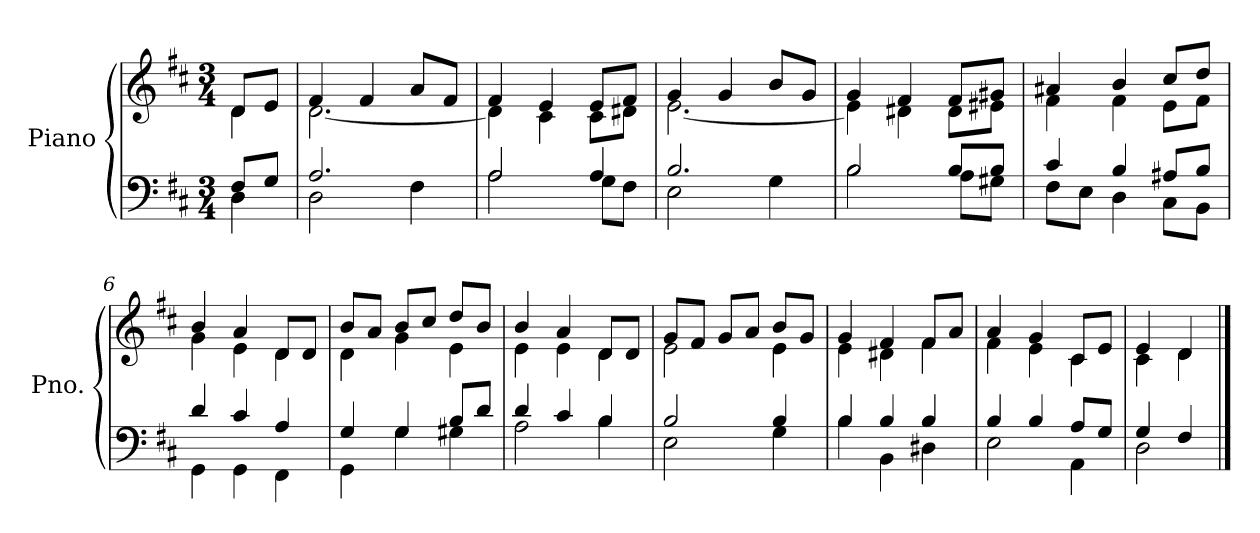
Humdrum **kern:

**kern	**kern
*part1	*part1
*staff2	*staff1
*I"Piano	*
*I'Pno.	*
*clefF4	*clefG2
*k[f#c#]	*k[f#c#]
*M3/4	*M3/4
=	=
*^	*^
8F#/L	4D\	8d/L	4d\
8G/J	.	8e/J	.
=1	=1	=1	=1
2.A/	2D\	4f#/	[2.d\
.	.	4f#/	.
.	4F#\	8a/L	.
.	.	8f#/J	.
=2	=2	=2	=2
2A/	2A\	4f#/	4d\]
.	.	4e/	4c#\
4A/	8G\L	8e/L	8c#\L
.	8F#\J	8f#/J	8d#X\J
=3	=3	=3	=3
2.B/	2E\	4g/	[2.e\
.	.	4g/	.
.	4G\	8b/L	.
.	.	8g/J	.
=4	=4	=4	=4
2B/	2B\	4g/	4e\]
.	.	4f#/	4d#X\
8B/L	8A\L	8f#/L	8d#\L
8B/J	8G#X\J	8g#X/J	8e#X\J
=5	=5	=5	=5
4c#/	8F#\L	4a#X/	4f#\
.	8E\J	.	.
4B/	4D\	4b/	4f#\
8A#X/L	8C#\L	8cc#/L	8e\L
8B/J	8BB\J	8dd/J	8f#\J
=6	=6	=6	=6
4d/	4GG\	4b/	4g\
4c#/	4GG\	4a/	4e\
4A/	4FF#\	8d/L	4d\
.	.	8d/J	.
=7	=7	=7	=7
4G/	4GG\	8b/L	4d\
.	.	8a/J	.
4G/	4G\	8b/L	4g\
.	.	8cc#/J	.
8B/L	4G#X\	8dd/L	4e\
8d/J	.	8b/J	.
!!LO:LB:g=z	!!
=8	=8	=8	=8
4d/	2A\	4b/	4e\
4c#/	.	4a/	4e\
4B/	4B\	8d/L	4d\
.	.	8d/J	.
=9	=9	=9	=9
2B/	2E\	8g/L	2e\
.	.	8f#/J	.
.	.	8g/L	.
.	.	8a/J	.
4B/	4G\	8b/L	4e\
.	.	8g/J	.
=10	=10	=10	=10
4B/	4B\	4g/	4e\
4B/	4BB\	4f#/	4d#X\
4B/	4D#X\	8f#/L	4f#\
.	.	8a/J	.
=11	=11	=11	=11
4B/	2E\	4a/	4f#\
4B/	.	4g/	4e\
8A/L	4AA\	8c#/L	4c#\
8G/J	.	8e/J	.
=12	=12	=12	=12
4G/	2D\	4e/	4c#\
4F#/	.	4d/	4d\
*v	*v	*	*
*	*v	*v
==	==
*-	*-
